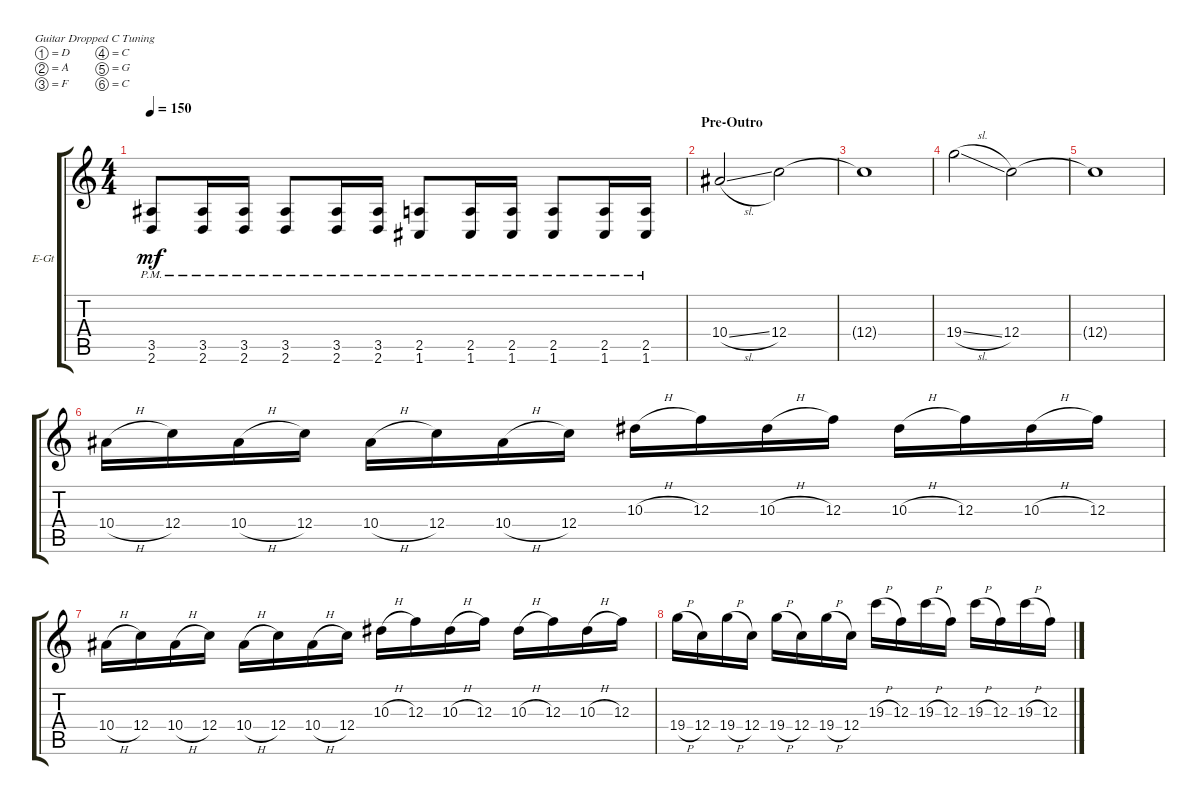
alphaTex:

\bracketExtendMode groupsimilarinstruments
\firstSystemTrackNameOrientation horizontal
\otherSystemsTrackNameOrientation horizontal
\track ("Lead" "E-Gt") {instrument distortionguitar}
\staff {score tabs}
\tuning (D4 A3 F3 C3 G2 C2)
\ts (4 4)
\tempo 150
\clef g2
\ks c
(3.5{pm} 2.6{pm}).8{dy mf} (3.5{pm} 2.6{pm}).16 (3.5{pm} 2.6{pm}).16 (3.5{pm} 2.6{pm}).8 (3.5{pm} 2.6{pm}).16 (3.5{pm} 2.6{pm}).16 (2.5{pm} 1.6{pm}).8 (2.5{pm} 1.6{pm}).16 (2.5{pm} 1.6{pm}).16 (2.5{pm} 1.6{pm}).8 (2.5{pm} 1.6{pm}).16 (2.5{pm} 1.6{pm}).16 |
\section ("" "Pre-Outro")
10.4{sl}.2 12.4.2 |
12.4{t}.1 |
19.4{sl}.2 12.4.2 |
12.4{t}.1 |
10.4{h}.16 12.4.16 10.4{h}.16 12.4.16 10.4{h}.16 12.4.16 10.4{h}.16 12.4.16 10.3{h}.16 12.3.16 10.3{h}.16 12.3.16 10.3{h}.16 12.3.16 10.3{h}.16 12.3.16 |
10.4{h}.16 12.4.16 10.4{h}.16 12.4.16 10.4{h}.16 12.4.16 10.4{h}.16 12.4.16 10.3{h}.16 12.3.16 10.3{h}.16 12.3.16 10.3{h}.16 12.3.16 10.3{h}.16 12.3.16 |
19.4{h}.16 12.4.16 19.4{h}.16 12.4.16 19.4{h}.16 12.4.16 19.4{h}.16 12.4.16 19.3{h}.16 12.3.16 19.3{h}.16 12.3.16 19.3{h}.16 12.3.16 19.3{h}.16 12.3.16
